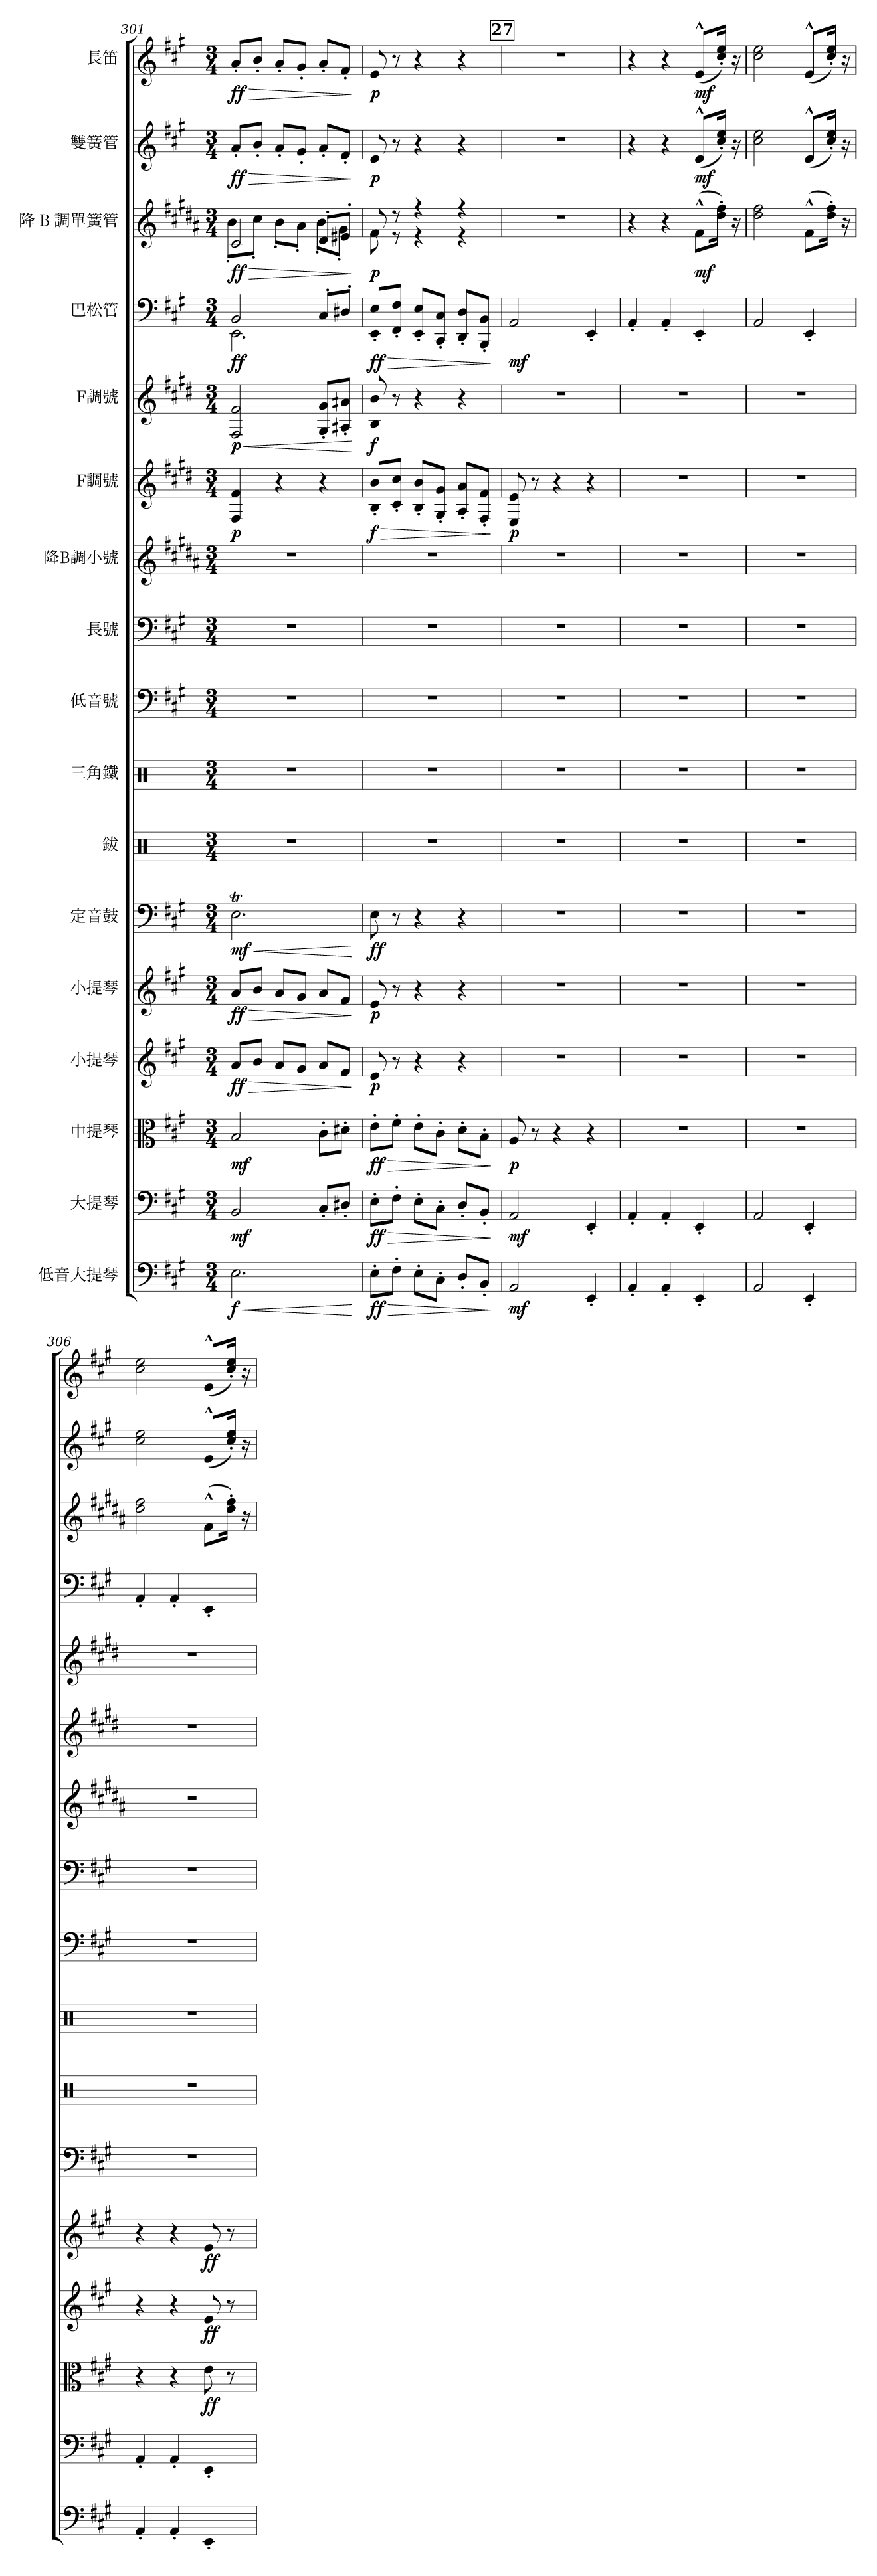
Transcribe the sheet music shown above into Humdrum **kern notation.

**kern	**dynam	**kern	**dynam	**kern	**dynam	**kern	**dynam	**kern	**dynam	**kern	**dynam	**kern	**kern	**kern	**kern	**kern	**kern	**dynam	**kern	**dynam	**kern	**dynam	**kern	**dynam	**kern	**dynam	**kern	**dynam
*part17	*part17	*part16	*part16	*part15	*part15	*part14	*part14	*part13	*part13	*part12	*part12	*part11	*part10	*part9	*part8	*part7	*part6	*part6	*part5	*part5	*part4	*part4	*part3	*part3	*part2	*part2	*part1	*part1
*staff17	*staff17	*staff16	*staff16	*staff15	*staff15	*staff14	*staff14	*staff13	*staff13	*staff12	*staff12	*staff11	*staff10	*staff9	*staff8	*staff7	*staff6	*staff6	*staff5	*staff5	*staff4	*staff4	*staff3	*staff3	*staff2	*staff2	*staff1	*staff1
*I"低音大提琴	*	*I"大提琴	*	*I"中提琴	*	*I"小提琴	*	*I"小提琴	*	*I"定音鼓	*	*I"鈸	*I"三角鐵	*I"低音號	*I"長號	*I"降B調小號	*I"F調號	*	*I"F調號	*	*I"巴松管	*	*I"降 B 調單簧管	*	*I"雙簧管	*	*I"長笛	*
*clefF4	*	*clefF4	*	*clefC3	*	*clefG2	*	*clefG2	*	*clefF4	*	*clefX	*clefX	*clefF4	*clefF4	*clefG2	*clefG2	*	*clefG2	*	*clefF4	*	*clefG2	*	*clefG2	*	*clefG2	*
*ITrd7c12	*	*	*	*	*	*	*	*	*	*	*	*	*	*	*	*ITrd1c2	*ITrd4c7	*	*ITrd4c7	*	*	*	*ITrd1c2	*	*	*	*	*
*k[f#c#g#]	*	*k[f#c#g#]	*	*k[f#c#g#]	*	*k[f#c#g#]	*	*k[f#c#g#]	*	*k[f#c#g#]	*	*k[]	*k[]	*k[f#c#g#]	*k[f#c#g#]	*k[f#c#g#]	*k[f#c#g#]	*	*k[f#c#g#]	*	*k[f#c#g#]	*	*k[f#c#g#]	*	*k[f#c#g#]	*	*k[f#c#g#]	*
*M3/4	*	*M3/4	*	*M3/4	*	*M3/4	*	*M3/4	*	*M3/4	*	*M3/4	*M3/4	*M3/4	*M3/4	*M3/4	*M3/4	*	*M3/4	*	*M3/4	*	*M3/4	*	*M3/4	*	*M3/4	*
=301	=301	=301	=301	=301	=301	=301	=301	=301	=301	=301	=301	=301	=301	=301	=301	=301	=301	=301	=301	=301	=301	=301	=301	=301	=301	=301	=301	=301
!	!LO:HP:b	!	!	!	!	!	!LO:HP:b	!	!LO:HP:b	!	!LO:HP:b	!	!	!	!	!	!	!	!	!LO:HP:b	!	!	!	!LO:HP:b	!	!LO:HP:b	!	!LO:HP:b
*	*	*	*	*	*	*	*	*	*	*	*	*	*	*	*	*	*	*	*	*	*^	*	*^	*	*	*	*	*
!	!LO:DY:n=1:b	!	!LO:DY:b	!	!LO:DY:b	!	!LO:DY:n=1:b	!	!LO:DY:n=1:b	!	!LO:DY:n=1:b	!	!	!	!	!	!	!LO:DY:b	!	!LO:DY:n=1:b	!	!	!LO:DY:b	!	!	!LO:DY:n=1:b	!	!LO:DY:n=1:b	!	!LO:DY:n=1:b
2.EE\	< f	2BB/	mf	2B/	mf	8a/L	> ff	8a/L	> ff	2.ET\	< mf	2.r	2.r	2.r	2.r	2.r	4BB/ 4B/	p	2BB/ 2B/	< p	2BB/	2.EE\	ff	2B/	8a'\L	> ff	8a'/L	> ff	8a'/L	> ff
.	.	.	.	.	.	8b/J	.	8b/J	.	.	.	.	.	.	.	.	.	.	.	.	.	.	.	.	8b'\J	.	8b'/J	.	8b'/J	.
.	.	.	.	.	.	8a/L	.	8a/L	.	.	.	.	.	.	.	.	4r	.	.	.	.	.	.	.	8a'\L	.	8a'/L	.	8a'/L	.
.	.	.	.	.	.	8g#/J	.	8g#/J	.	.	.	.	.	.	.	.	.	.	.	.	.	.	.	.	8g#'\J	.	8g#'/J	.	8g#'/J	.
.	.	8C#'/L	.	8c#'\L	.	8a/L	.	8a/L	.	.	.	.	.	.	.	.	4r	.	8C#/' 8c#/'L	.	8C#'/L	.	.	8c#'/L	8a'\L	.	8a'/L	.	8a'/L	.
.	.	8D#X'/J	.	8d#X'\J	.	8f#/J	.	8f#/J	.	.	.	.	.	.	.	.	.	.	8D#X/' 8d#X/'J	.	8D#X'/J	.	.	8d#X'/J	8f#'\J	.	8f#'/J	.	8f#'/J	.
*	*	*	*	*	*	*	*	*	*	*	*	*	*	*	*	*	*	*	*	*	*v	*v	*	*	*	*	*	*	*	*
*	*	*	*	*	*	*	*	*	*	*	*	*	*	*	*	*	*	*	*	*	*	*	*v	*v	*	*	*	*	*
.	[	.	.	.	.	.	]	.	]	.	[	.	.	.	.	.	.	.	.	[	.	.	.	]	.	]	.	]
=302	=302	=302	=302	=302	=302	=302	=302	=302	=302	=302	=302	=302	=302	=302	=302	=302	=302	=302	=302	=302	=302	=302	=302	=302	=302	=302	=302	=302
!	!LO:HP:b	!	!LO:HP:b	!	!LO:HP:b	!	!	!	!	!	!	!	!	!	!	!	!	!LO:HP:b	!	!	!	!LO:HP:b	!	!	!	!	!	!
*	*	*	*	*	*	*	*	*	*	*	*	*	*	*	*	*	*	*	*	*	*	*	*^	*	*	*	*	*
!	!LO:DY:n=1:b	!	!LO:DY:n=1:b	!	!LO:DY:n=1:b	!	!LO:DY:b	!	!LO:DY:b	!	!LO:DY:b	!	!	!	!	!	!	!LO:DY:n=1:b	!	!LO:DY:b	!	!LO:DY:n=1:b	!	!	!LO:DY:b	!	!LO:DY:b	!	!LO:DY:b
8EE'\L	> ff	8E'\L	> ff	8e'\L	> ff	8e/	p	8e/	p	8E\	ff	2.r	2.r	2.r	2.r	2.r	8E/' 8e/'L	> f	8E/ 8e/	f	8EE/' 8E/'L	> ff	8e/	8e\	p	8e/	p	8e/	p
8FF#'\J	.	8F#'\J	.	8f#'\J	.	8r	.	8r	.	8r	.	.	.	.	.	.	8F#/' 8f#/'J	.	8r	.	8FF#/' 8F#/'J	.	8r	8r	.	8r	.	8r	.
8EE'\L	.	8E'\L	.	8e'\L	.	4r	.	4r	.	4r	.	.	.	.	.	.	8E/' 8e/'L	.	4r	.	8EE/' 8E/'L	.	4r	4r	.	4r	.	4r	.
8CC#'\J	.	8C#'\J	.	8c#'\J	.	.	.	.	.	.	.	.	.	.	.	.	8C#/' 8c#/'J	.	.	.	8CC#/' 8C#/'J	.	.	.	.	.	.	.	.
8DD'/L	.	8D'/L	.	8d'\L	.	4r	.	4r	.	4r	.	.	.	.	.	.	8D/' 8d/'L	.	4r	.	8DD/' 8D/'L	.	4r	4r	.	4r	.	4r	.
8BBB'/J	.	8BB'/J	.	8B'\J	.	.	.	.	.	.	.	.	.	.	.	.	8BB/' 8B/'J	.	.	.	8BBB/' 8BB/'J	.	.	.	.	.	.	.	.
*	*	*	*	*	*	*	*	*	*	*	*	*	*	*	*	*	*	*	*	*	*	*	*v	*v	*	*	*	*	*
.	]	.	]	.	]	.	.	.	.	.	.	.	.	.	.	.	.	]	.	.	.	]	.	.	.	.	.	.
!!LO:REH:place=s1:a:B:fs=14:t=27
=303	=303	=303	=303	=303	=303	=303	=303	=303	=303	=303	=303	=303	=303	=303	=303	=303	=303	=303	=303	=303	=303	=303	=303	=303	=303	=303	=303	=303
!	!LO:DY:b	!	!LO:DY:b	!	!LO:DY:b	!	!	!	!	!	!	!	!	!	!	!	!	!LO:DY:b	!	!	!	!LO:DY:b	!	!	!	!	!	!
2AAA/	mf	2AA/	mf	8A/	p	2.r	.	2.r	.	2.r	.	2.r	2.r	2.r	2.r	2.r	8AA/ 8A/	p	2.r	.	2AA/	mf	2.r	.	2.r	.	2.r	.
.	.	.	.	8r	.	.	.	.	.	.	.	.	.	.	.	.	8r	.	.	.	.	.	.	.	.	.	.	.
.	.	.	.	4r	.	.	.	.	.	.	.	.	.	.	.	.	4r	.	.	.	.	.	.	.	.	.	.	.
4EEE'/	.	4EE'/	.	4r	.	.	.	.	.	.	.	.	.	.	.	.	4r	.	.	.	4EE'/	.	.	.	.	.	.	.
=304	=304	=304	=304	=304	=304	=304	=304	=304	=304	=304	=304	=304	=304	=304	=304	=304	=304	=304	=304	=304	=304	=304	=304	=304	=304	=304	=304	=304
4AAA'/	.	4AA'/	.	2.r	.	2.r	.	2.r	.	2.r	.	2.r	2.r	2.r	2.r	2.r	2.r	.	2.r	.	4AA'/	.	4r	.	4r	.	4r	.
4AAA'/	.	4AA'/	.	.	.	.	.	.	.	.	.	.	.	.	.	.	.	.	.	.	4AA'/	.	4r	.	4r	.	4r	.
!	!	!	!	!	!	!	!	!	!	!	!	!	!	!	!	!	!	!	!	!	!	!	!	!LO:DY:b	!	!LO:DY:b	!	!LO:DY:b
4EEE'/	.	4EE'/	.	.	.	.	.	.	.	.	.	.	.	.	.	.	.	.	.	.	4EE'/	.	(>8e^^\L	mf	(<8e^^/L	mf	(<8e^^/L	mf
.	.	.	.	.	.	.	.	.	.	.	.	.	.	.	.	.	.	.	.	.	.	.	16cc#\' 16ee\'Jk)	.	16cc#/' 16ee/'Jk)	.	16cc#/' 16ee/'Jk)	.
.	.	.	.	.	.	.	.	.	.	.	.	.	.	.	.	.	.	.	.	.	.	.	16r	.	16r	.	16r	.
!!LO:PB:g=z
=305	=305	=305	=305	=305	=305	=305	=305	=305	=305	=305	=305	=305	=305	=305	=305	=305	=305	=305	=305	=305	=305	=305	=305	=305	=305	=305	=305	=305
2AAA/	.	2AA/	.	2.r	.	2.r	.	2.r	.	2.r	.	2.r	2.r	2.r	2.r	2.r	2.r	.	2.r	.	2AA/	.	2cc#\ 2ee\	.	2cc#\ 2ee\	.	2cc#\ 2ee\	.
4EEE'/	.	4EE'/	.	.	.	.	.	.	.	.	.	.	.	.	.	.	.	.	.	.	4EE'/	.	(>8e^^\L	.	(<8e^^/L	.	(<8e^^/L	.
.	.	.	.	.	.	.	.	.	.	.	.	.	.	.	.	.	.	.	.	.	.	.	16cc#\' 16ee\'Jk)	.	16cc#/' 16ee/'Jk)	.	16cc#/' 16ee/'Jk)	.
.	.	.	.	.	.	.	.	.	.	.	.	.	.	.	.	.	.	.	.	.	.	.	16r	.	16r	.	16r	.
=306	=306	=306	=306	=306	=306	=306	=306	=306	=306	=306	=306	=306	=306	=306	=306	=306	=306	=306	=306	=306	=306	=306	=306	=306	=306	=306	=306	=306
4AAA'/	.	4AA'/	.	4r	.	4r	.	4r	.	2.r	.	2.r	2.r	2.r	2.r	2.r	2.r	.	2.r	.	4AA'/	.	2cc#\ 2ee\	.	2cc#\ 2ee\	.	2cc#\ 2ee\	.
4AAA'/	.	4AA'/	.	4r	.	4r	.	4r	.	.	.	.	.	.	.	.	.	.	.	.	4AA'/	.	.	.	.	.	.	.
!	!	!	!	!	!LO:DY:b	!	!LO:DY:b	!	!LO:DY:b	!	!	!	!	!	!	!	!	!	!	!	!	!	!	!	!	!	!	!
4EEE'/	.	4EE'/	.	8e\	ff	8e/	ff	8e/	ff	.	.	.	.	.	.	.	.	.	.	.	4EE'/	.	(>8e^^\L	.	(<8e^^/L	.	(<8e^^/L	.
.	.	.	.	8r	.	8r	.	8r	.	.	.	.	.	.	.	.	.	.	.	.	.	.	16cc#\' 16ee\'Jk)	.	16cc#/' 16ee/'Jk)	.	16cc#/' 16ee/'Jk)	.
.	.	.	.	.	.	.	.	.	.	.	.	.	.	.	.	.	.	.	.	.	.	.	16r	.	16r	.	16r	.
=	=	=	=	=	=	=	=	=	=	=	=	=	=	=	=	=	=	=	=	=	=	=	=	=	=	=	=	=
*-	*-	*-	*-	*-	*-	*-	*-	*-	*-	*-	*-	*-	*-	*-	*-	*-	*-	*-	*-	*-	*-	*-	*-	*-	*-	*-	*-	*-
